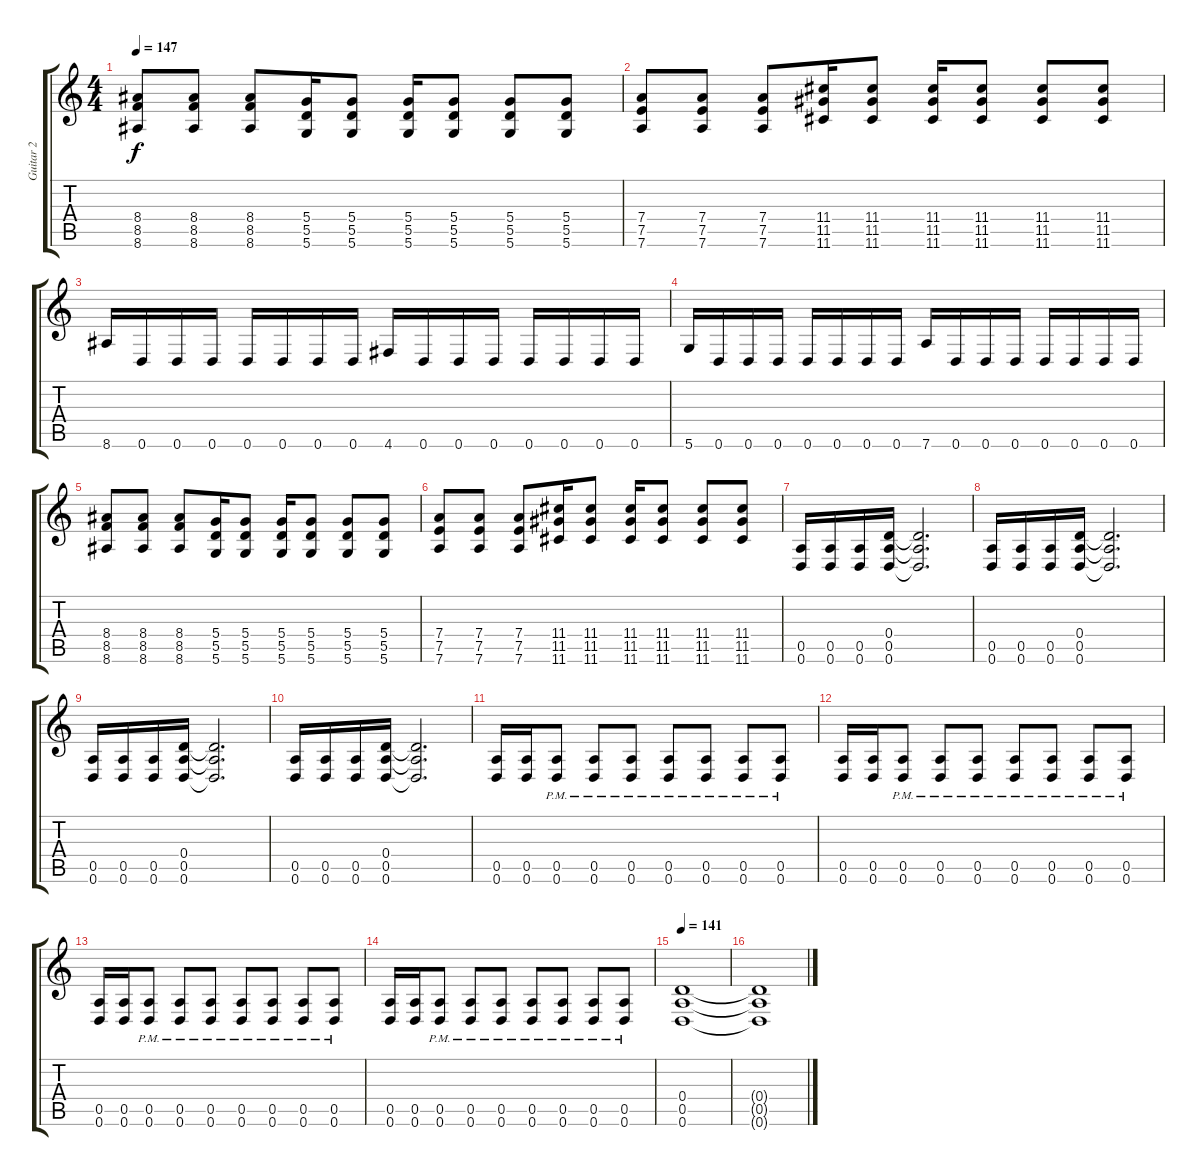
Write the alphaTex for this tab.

\track ("Guitar 2" "Guitar 2") {instrument distortionguitar}
\staff {score tabs}
\tuning (E4 B3 G3 D3 A2 D2) {hide}
\ts (4 4)
\tempo 147
\clef g2
\ks c
(8.4 8.5 8.6).8{dy f} (8.4 8.5 8.6).8 (8.4 8.5 8.6).8 (5.4 5.5 5.6).16 (5.4 5.5 5.6).8 (5.4 5.5 5.6).16 (5.4 5.5 5.6).8 (5.4 5.5 5.6).8 (5.4 5.5 5.6).8 |
(7.4 7.5 7.6).8 (7.4 7.5 7.6).8 (7.4 7.5 7.6).8 (11.4 11.5 11.6).16 (11.4 11.5 11.6).8 (11.4 11.5 11.6).16 (11.4 11.5 11.6).8 (11.4 11.5 11.6).8 (11.4 11.5 11.6).8 |
8.6.16 0.6.16 0.6.16 0.6.16 0.6.16 0.6.16 0.6.16 0.6.16 4.6.16 0.6.16 0.6.16 0.6.16 0.6.16 0.6.16 0.6.16 0.6.16 |
5.6.16 0.6.16 0.6.16 0.6.16 0.6.16 0.6.16 0.6.16 0.6.16 7.6.16 0.6.16 0.6.16 0.6.16 0.6.16 0.6.16 0.6.16 0.6.16 |
(8.4 8.5 8.6).8 (8.4 8.5 8.6).8 (8.4 8.5 8.6).8 (5.4 5.5 5.6).16 (5.4 5.5 5.6).8 (5.4 5.5 5.6).16 (5.4 5.5 5.6).8 (5.4 5.5 5.6).8 (5.4 5.5 5.6).8 |
(7.4 7.5 7.6).8 (7.4 7.5 7.6).8 (7.4 7.5 7.6).8 (11.4 11.5 11.6).16 (11.4 11.5 11.6).8 (11.4 11.5 11.6).16 (11.4 11.5 11.6).8 (11.4 11.5 11.6).8 (11.4 11.5 11.6).8 |
(0.5 0.6).16 (0.5 0.6).16 (0.5 0.6).16 (0.4 0.5 0.6).16 (0.4{t} 0.5{t} 0.6{t}).2{d} |
(0.5 0.6).16 (0.5 0.6).16 (0.5 0.6).16 (0.4 0.5 0.6).16 (0.4{t} 0.5{t} 0.6{t}).2{d} |
(0.5 0.6).16 (0.5 0.6).16 (0.5 0.6).16 (0.4 0.5 0.6).16 (0.4{t} 0.5{t} 0.6{t}).2{d} |
(0.5 0.6).16 (0.5 0.6).16 (0.5 0.6).16 (0.4 0.5 0.6).16 (0.4{t} 0.5{t} 0.6{t}).2{d} |
(0.5 0.6).16 (0.5 0.6).16 (0.5{pm} 0.6{pm}).8 (0.5{pm} 0.6{pm}).8 (0.5{pm} 0.6{pm}).8 (0.5{pm} 0.6{pm}).8 (0.5{pm} 0.6{pm}).8 (0.5{pm} 0.6{pm}).8 (0.5{pm} 0.6{pm}).8 |
(0.5 0.6).16 (0.5 0.6).16 (0.5{pm} 0.6{pm}).8 (0.5{pm} 0.6{pm}).8 (0.5{pm} 0.6{pm}).8 (0.5{pm} 0.6{pm}).8 (0.5{pm} 0.6{pm}).8 (0.5{pm} 0.6{pm}).8 (0.5{pm} 0.6{pm}).8 |
(0.5 0.6).16 (0.5 0.6).16 (0.5{pm} 0.6{pm}).8 (0.5{pm} 0.6{pm}).8 (0.5{pm} 0.6{pm}).8 (0.5{pm} 0.6{pm}).8 (0.5{pm} 0.6{pm}).8 (0.5{pm} 0.6{pm}).8 (0.5{pm} 0.6{pm}).8 |
(0.5 0.6).16 (0.5 0.6).16 (0.5{pm} 0.6{pm}).8 (0.5{pm} 0.6{pm}).8 (0.5{pm} 0.6{pm}).8 (0.5{pm} 0.6{pm}).8 (0.5{pm} 0.6{pm}).8 (0.5{pm} 0.6{pm}).8 (0.5{pm} 0.6{pm}).8 |
\tempo 141
(0.4 0.5 0.6).1 |
(0.4{t} 0.5{t} 0.6{t}).1
